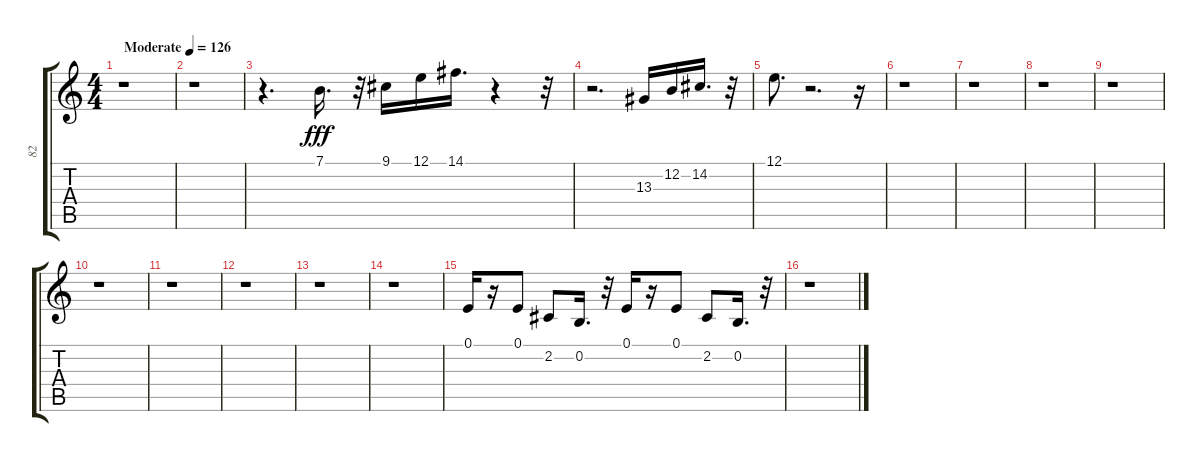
\track ("82" "82") {instrument lead2sawtooth}
\staff {score tabs}
\tuning (E4 B3 G3 D3 A2 E2) {hide}
\ts (4 4)
\tempo (126 "Moderate")
\clef g2
\ks c
r.1{dy fff instrument lead2sawtooth} |
r.1 |
r.4{d} 7.1.16{d} r.32 9.1.16 12.1.16 14.1.16{d} r.4 r.32 |
r.2{d} 13.3.16 12.2.16 14.2.16{d} r.32 |
12.1.8{d} r.2{d} r.16 |
r.1 |
r.1 |
r.1 |
r.1 |
r.1 |
r.1 |
r.1 |
r.1 |
r.1 |
0.1.16 r.16 0.1.8 2.2.8 0.2.16{d} r.32 0.1.16 r.16 0.1.8 2.2.8 0.2.16{d} r.32 |
r.1
